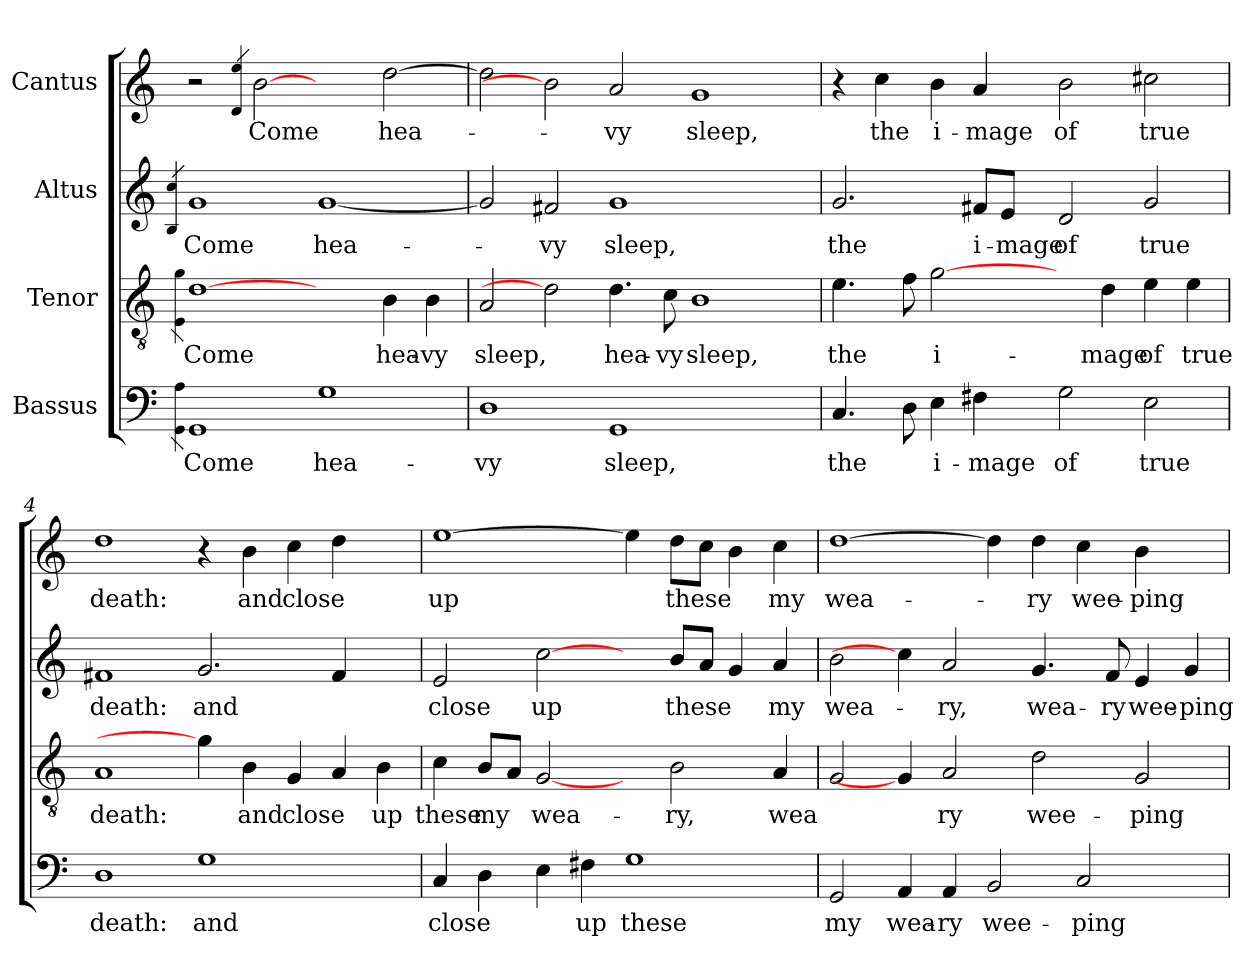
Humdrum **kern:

**kern	**text	**kern	**text	**kern	**text	**kern	**text
*part4	*part4	*part3	*part3	*part2	*part2	*part1	*part1
*staff4	*staff4	*staff3	*staff3	*staff2	*staff2	*staff1	*staff1
*I"Bassus	*	*I"Tenor	*	*I"Altus	*	*I"Cantus	*
*clefF4	*	*clefGv2	*	*clefG2	*	*clefG2	*
*k[]	*	*k[]	*	*k[]	*	*k[]	*
=1	=1	=1	=1	=1	=1	=1	=1
4qGG 4qA	.	4qE 4qg	.	4qB 4qcc	.	.	.
!	!LO:LY:b	!	!LO:LY:b	!	!LO:LY:b	!	!
1GG	Come	[1d	Come	1g	Come	2r	.
.	.	.	.	.	.	4qd 4qee	.
!	!	!	!	!	!	!	!LO:LY:b
.	.	.	.	.	.	[2b	Come
!	!LO:LY:b	!	!	!	!LO:LY:b	!	!
1G	hea-	2ryy	.	[1g	hea-	2ryy	.
!	!	!	!LO:LY:b	!	!	!	!LO:LY:b
.	.	4B\	hea-	.	.	[2dd\	hea-
!	!	!	!LO:LY:b	!	!	!	!
.	.	4B\	vy	.	.	.	.
=2	=2	=2	=2	=2	=2	=2	=2
!	!LO:LY:b	!	!LO:LY:b	!	!	!	!
1D	vy	2A/	sleep,	2g/]	.	2dd\]	.
!	!	!	!	!	!LO:LY:b	!	!
.	.	2d]	.	2f#X/	vy	2b]	.
!	!LO:LY:b	!	!LO:LY:b	!	!LO:LY:b	!	!LO:LY:b
1GG	sleep,	4.d\	hea-	1g	sleep,	2a/	vy
!	!	!	!LO:LY:b	!	!	!	!
.	.	8c\	vy	.	.	.	.
!	!	!	!LO:LY:b	!	!	!	!LO:LY:b
.	.	1B	sleep,	.	.	1g	sleep,
2ryy	.	.	.	2ryy	.	.	.
=3	=3	=3	=3	=3	=3	=3	=3
!	!LO:LY:b	!	!LO:LY:b	!	!LO:LY:b	!	!
4.C/	the	4.e\	the	2.g/	the	4r	.
!	!	!	!	!	!	!	!LO:LY:b
.	.	.	.	.	.	4cc\	the
8D\	.	8f\	.	.	.	.	.
!	!LO:LY:b	!	!LO:LY:b	!	!	!	!LO:LY:b
4E\	i-	[2g\	i-	.	.	4b\	i-
!	!LO:LY:b	!	!	!	!LO:LY:b	!	!LO:LY:b
4F#X\	mage	.	.	8f#X/L	i-	4a/	mage
!	!	!	!	!	!LO:LY:b	!	!
.	.	.	.	8e/J	mage	.	.
!	!LO:LY:b	!	!	!	!LO:LY:b	!	!LO:LY:b
2G\	of	4ryy	.	2d/	of	2b\	of
!	!	!	!LO:LY:b	!	!	!	!
.	.	4d\	mage	.	.	.	.
!	!LO:LY:b	!	!LO:LY:b	!	!LO:LY:b	!	!LO:LY:b
2E\	true	4e\	of	2g/	true	2cc#X\	true
!	!	!	!LO:LY:b	!	!	!	!
.	.	4e\	true	.	.	.	.
=4	=4	=4	=4	=4	=4	=4	=4
!	!LO:LY:b	!	!LO:LY:b	!	!LO:LY:b	!	!LO:LY:b
1D	death:	1A	death:	1f#X	death:	1dd	death:
!	!LO:LY:b	!	!	!	!LO:LY:b	!	!
1G	and	4g\]	.	2.g/	and	4r	.
!	!	!	!LO:LY:b	!	!	!	!LO:LY:b
.	.	4B\	and	.	.	4b\	and
!	!	!	!LO:LY:b	!	!	!	!LO:LY:b
.	.	4G/	close	.	.	4cc\	close
.	.	4A/	.	4f#/	.	4dd\	.
!	!	!	!LO:LY:b	!	!	!	!
4ryy	.	4B\	up	4ryy	.	4ryy	.
!!LO:LB:g=z
=5	=5	=5	=5	=5	=5	=5	=5
!	!LO:LY:b	!	!LO:LY:b	!	!LO:LY:b	!	!LO:LY:b
4C/	close	4c\	these	2e/	close	[1ee	up
!	!	!	!LO:LY:b	!	!	!	!
4D\	.	8B/L	my	.	.	.	.
.	.	8A/J	.	.	.	.	.
!	!	!	!LO:LY:b	!	!LO:LY:b	!	!
4E\	.	[2G/	wea-	[2cc\	up	.	.
!	!LO:LY:b	!	!	!	!	!	!
4F#X\	up	.	.	.	.	.	.
!	!LO:LY:b	!	!	!	!	!	!
1G	these	4ryy	.	4ryy	.	4ee\]	.
!	!	!	!LO:LY:b	!	!LO:LY:b	!	!LO:LY:b
.	.	2B\	ry,	8b/L	these	8dd\L	these
.	.	.	.	8a/J	.	8cc\J	.
.	.	.	.	4g/	.	4b\	.
!	!	!	!LO:LY:b	!	!LO:LY:b	!	!LO:LY:b
.	.	4A/	wea	4a/	my	4cc\	my
=6	=6	=6	=6	=6	=6	=6	=6
!	!LO:LY:b	!	!LO:LY:b	!	!LO:LY:b	!	!LO:LY:b
2GG/	my	2G/	-	2b\	wea-	[1dd	wea-
!	!LO:LY:b	!	!	!	!	!	!
4AA/	wea-	4G/]	.	4cc\]	.	.	.
!	!LO:LY:b	!	!LO:LY:b	!	!LO:LY:b	!	!
4AA/	ry	2A/	ry	2a/	ry,	.	.
!	!LO:LY:b	!	!	!	!	!	!
2BB/	wee-	.	.	.	.	4dd\]	.
!	!	!	!LO:LY:b	!	!LO:LY:b	!	!LO:LY:b
.	.	2d\	wee-	4.g/	wea-	4dd\	ry
!	!LO:LY:b	!	!	!	!	!	!LO:LY:b
2C/	ping	.	.	.	.	4cc\	wee-
!	!	!	!	!	!LO:LY:b	!	!
.	.	.	.	8f/	ry	.	.
!	!	!	!LO:LY:b	!	!LO:LY:b	!	!LO:LY:b
.	.	2G/	ping	4e/	wee-	4b\	ping
!	!	!	!	!	!LO:LY:b	!	!
4ryy	.	.	.	4g/	ping	4ryy	.
=	=	=	=	=	=	=	=
*-	*-	*-	*-	*-	*-	*-	*-
